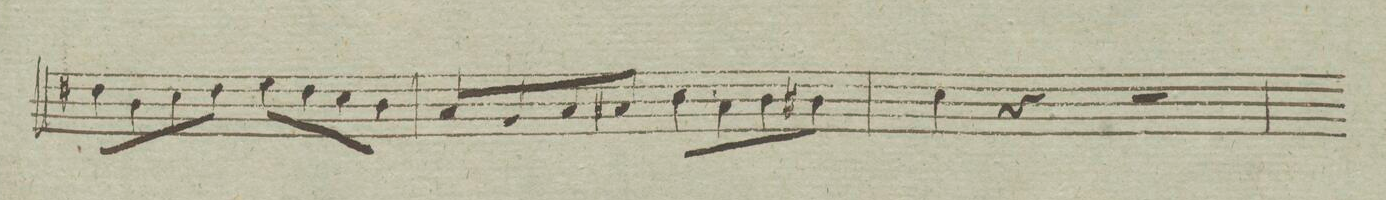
**kern	**dynam
*I"Basso	*
*clefF4	*
*k[]	*
*met(c|)	*
*M2/2	*
8F#X\L	.
8D\	.
8E\	.
8F#\J	.
8G\L	.
8F#\	.
8E\	.
8D\J	.
=19	=19
8C/L	.
8BB/	.
8C/	.
8C#X/J	.
8DL\	.
8C#/	.
8D\	.
8D#X\J	.
=20	=20
4E\	.
4r	.
2r	.
=21	=21
*-	*-
